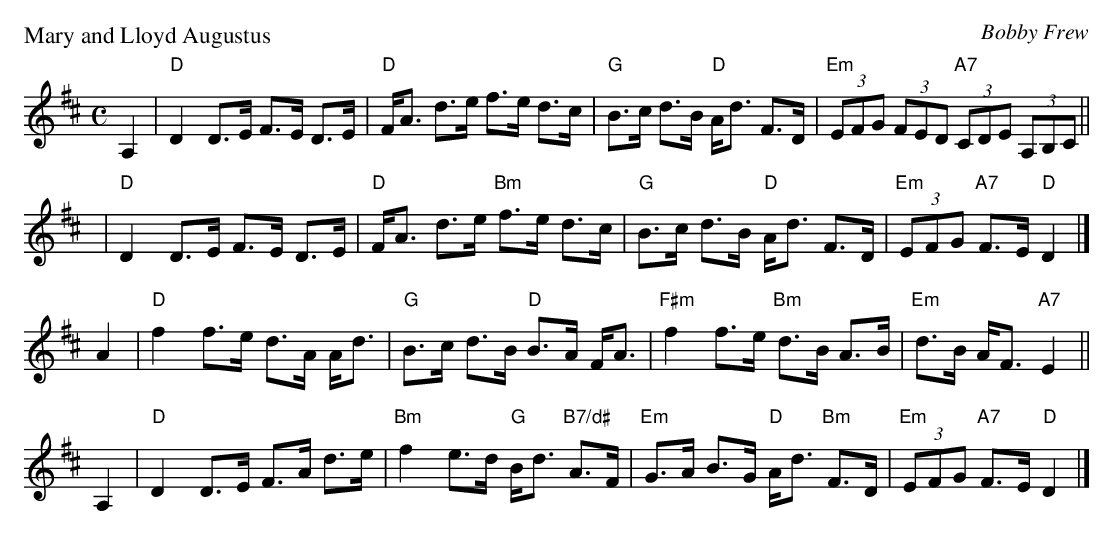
X:1
P: Mary and Lloyd Augustus
C: Bobby Frew
M: C
L: 1/8
K: D
A,2 \
| "D"D2 D>E F>E D>E | "D"F<A d>e f>e d>c \
| "G"B>c d>B "D"A<d F>D | "Em"(3EFG (3FED "A7"(3CDE (3A,B,C ||
y3 \
| "D"D2 D>E F>E D>E | "D"F<A d>e "Bm"f>e d>c \
| "G"B>c d>B "D"A<d F>D | "Em"(3EFG "A7"F>E "D"D2 |]
A2 \
| "D"f2 f>e d>A A<d | "G"B>c d>B "D"B>A F<A \
| "F#m"f2 f>e "Bm"d>B A>B | "Em"d>B A<F "A7"E2 ||
A,2 \
| "D"D2 D>E F>A d>e | "Bm"f2 e>d "G"B<d "B7/d#"A>F \
| "Em"G>A B>G "D"A<d "Bm"F>D | "Em"(3EFG "A7"F>E "D"D2 |]
